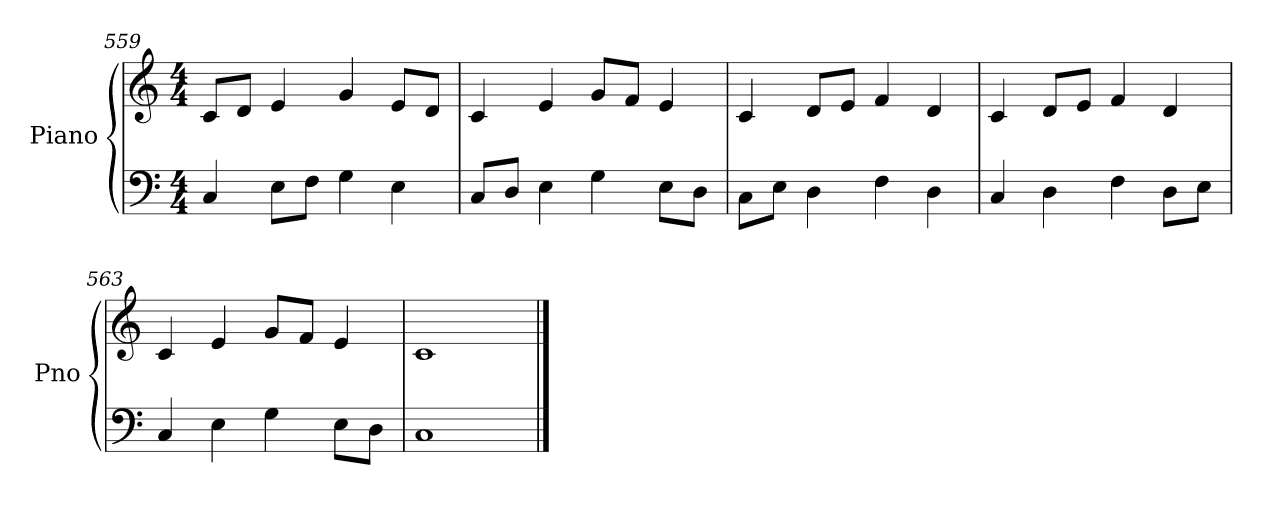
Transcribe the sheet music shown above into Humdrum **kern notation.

**kern	**kern
*part1	*part1
*staff2	*staff1
*I"Piano	*
*I'Pno	*
!!LO:LB:g=z
*clefF4	*clefG2
*k[]	*k[]
*M4/4	*M4/4
=559	=559
4C/	8c/L
.	8d/J
8E\L	4e/
8F\J	.
4G\	4g/
4E\	8e/L
.	8d/J
=560	=560
8C/L	4c/
8D/J	.
4E\	4e/
4G\	8g/L
.	8f/J
8E\L	4e/
8D\J	.
=561	=561
8C\L	4c/
8E\J	.
4D\	8d/L
.	8e/J
4F\	4f/
4D\	4d/
=562	=562
4C/	4c/
4D\	8d/L
.	8e/J
4F\	4f/
8D\L	4d/
8E\J	.
=563	=563
4C/	4c/
4E\	4e/
4G\	8g/L
.	8f/J
8E\L	4e/
8D\J	.
=564	=564
1C	1c
==	==
*-	*-
